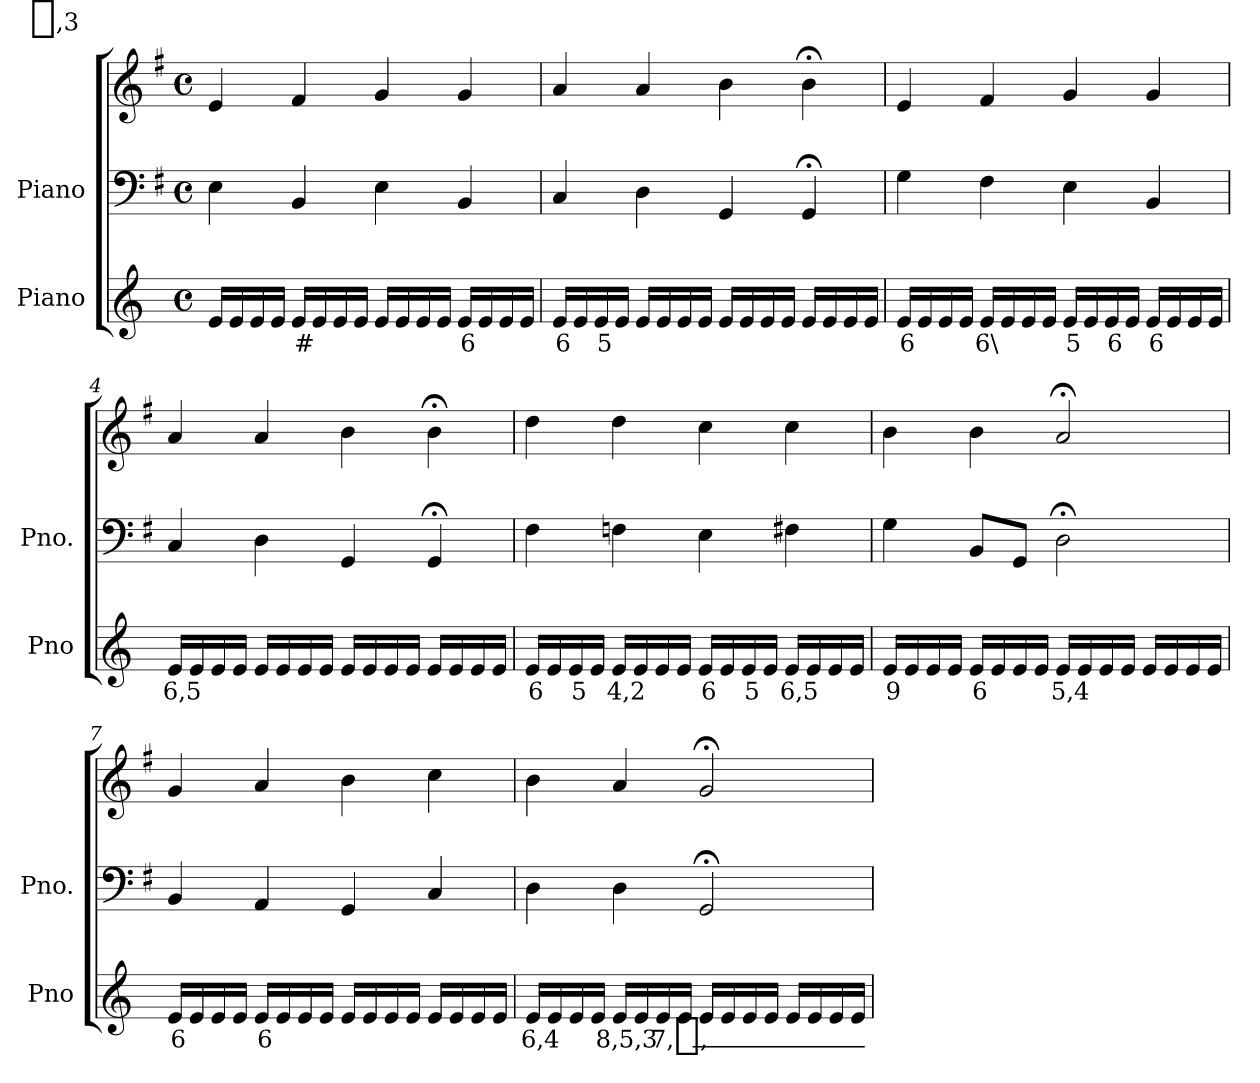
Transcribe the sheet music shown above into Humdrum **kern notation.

**kern	**text	**kern	**kern
*part2	*part2	*part1	*part1
*staff3	*staff3	*staff2	*staff1
*I"Piano	*	*I"Piano	*
*I'Pno	*	*I'Pno.	*
*clefG2	*	*clefF4	*clefG2
*k[]	*	*k[f#]	*k[f#]
*M4/4	*	*M4/4	*M4/4
*met(c)	*	*met(c)	*met(c)
=1	=1	=1	=1
16e/LL	.	4E\	4e/
16e/	.	.	.
16e/	.	.	.
16e/JJ	.	.	.
!	!LO:LY:b	!	!
16e/LL	#	4BB/	4f#/
16e/	.	.	.
16e/	.	.	.
16e/JJ	.	.	.
16e/LL	.	4E\	4g/
16e/	.	.	.
16e/	.	.	.
16e/JJ	.	.	.
!	!LO:LY:b	!	!
16e/LL	6	4BB/	4g/
16e/	.	.	.
16e/	.	.	.
16e/JJ	.	.	.
=2	=2	=2	=2
!	!LO:LY:b	!	!
16e/LL	6	4C/	4a/
16e/	.	.	.
!	!LO:LY:b	!	!
16e/	5	.	.
16e/JJ	.	.	.
16e/LL	.	4D\	4a/
16e/	.	.	.
16e/	.	.	.
16e/JJ	.	.	.
16e/LL	.	4GG/	4b\
16e/	.	.	.
16e/	.	.	.
16e/JJ	.	.	.
16e/LL	.	4GG;</	4b;<\
16e/	.	.	.
16e/	.	.	.
16e/JJ	.	.	.
=3	=3	=3	=3
!	!LO:LY:b	!	!
16e/LL	6	4G\	4e/
16e/	.	.	.
16e/	.	.	.
16e/JJ	.	.	.
!	!LO:LY:b	!	!
16e/LL	6\	4F#\	4f#/
16e/	.	.	.
16e/	.	.	.
16e/JJ	.	.	.
!	!LO:LY:b	!	!
16e/LL	5	4E\	4g/
16e/	.	.	.
!	!LO:LY:b	!	!
16e/	6	.	.
16e/JJ	.	.	.
!	!LO:LY:b	!	!
16e/LL	6	4BB/	4g/
16e/	.	.	.
16e/	.	.	.
16e/JJ	.	.	.
=4	=4	=4	=4
!	!LO:LY:b	!	!
16e/LL	6,5	4C/	4a/
16e/	.	.	.
16e/	.	.	.
16e/JJ	.	.	.
16e/LL	.	4D\	4a/
16e/	.	.	.
16e/	.	.	.
16e/JJ	.	.	.
16e/LL	.	4GG/	4b\
16e/	.	.	.
16e/	.	.	.
16e/JJ	.	.	.
16e/LL	.	4GG;</	4b;<\
16e/	.	.	.
16e/	.	.	.
16e/JJ	.	.	.
=5	=5	=5	=5
!	!LO:LY:b	!	!
16e/LL	6	4F#\	4dd\
16e/	.	.	.
!	!LO:LY:b	!	!
16e/	5	.	.
16e/JJ	.	.	.
!	!LO:LY:b	!	!
16e/LL	4,2	4Fn\	4dd\
16e/	.	.	.
16e/	.	.	.
16e/JJ	.	.	.
!	!LO:LY:b	!	!
16e/LL	6	4E\	4cc\
16e/	.	.	.
!	!LO:LY:b	!	!
16e/	5	.	.
16e/JJ	.	.	.
!	!LO:LY:b	!	!
16e/LL	6,5	4F#X\	4cc\
16e/	.	.	.
16e/	.	.	.
16e/JJ	.	.	.
=6	=6	=6	=6
!	!LO:LY:b	!	!
16e/LL	9	4G\	4b\
16e/	.	.	.
16e/	.	.	.
16e/JJ	.	.	.
!	!LO:LY:b	!	!
16e/LL	6	8BB/L	4b\
16e/	.	.	.
16e/	.	8GG/J	.
16e/JJ	.	.	.
!	!LO:LY:b	!	!
16e/LL	5,4	2D;<\	2a;</
16e/	.	.	.
16e/	.	.	.
16e/JJ	.	.	.
!	!LO:LY:b	!	!
16e/LL	_,3	.	.
16e/	.	.	.
16e/	.	.	.
16e/JJ	.	.	.
=7	=7	=7	=7
!	!LO:LY:b	!	!
16e/LL	6	4BB/	4g/
16e/	.	.	.
16e/	.	.	.
16e/JJ	.	.	.
!	!LO:LY:b	!	!
16e/LL	6	4AA/	4a/
16e/	.	.	.
16e/	.	.	.
16e/JJ	.	.	.
16e/LL	.	4GG/	4b\
16e/	.	.	.
16e/	.	.	.
16e/JJ	.	.	.
16e/LL	.	4C/	4cc\
16e/	.	.	.
16e/	.	.	.
16e/JJ	.	.	.
=8	=8	=8	=8
!	!LO:LY:b	!	!
16e/LL	6,4	4D\	4b\
16e/	.	.	.
16e/	.	.	.
16e/JJ	.	.	.
!	!LO:LY:b	!	!
16e/LL	8,5,3	4D\	4a/
16e/	.	.	.
!	!LO:LY:b	!	!
16e/	7,_,_	.	.
16e/JJ	.	.	.
16e/LL	.	2GG;</	2g;</
16e/	.	.	.
16e/	.	.	.
16e/JJ	.	.	.
16e/LL	.	.	.
16e/	.	.	.
16e/	.	.	.
16e/JJ	.	.	.
=	=	=	=
*-	*-	*-	*-
